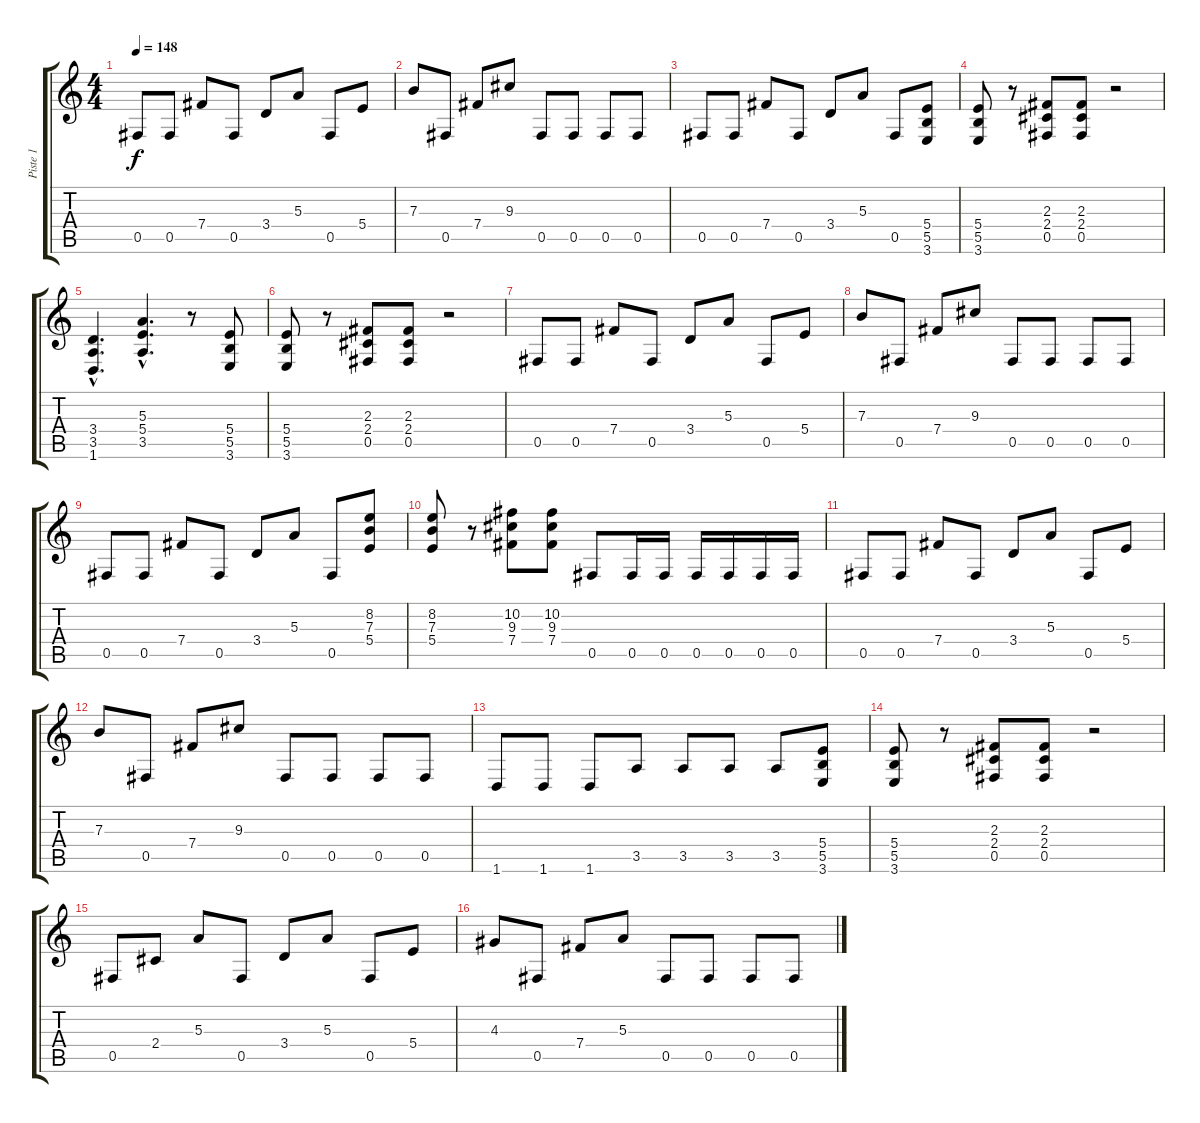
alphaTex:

\track ("Piste 1" "Piste 1") {instrument distortionguitar}
\staff {score tabs}
\tuning (Db4 Ab3 E3 B2 Gb2 Db2) {hide}
\ts (4 4)
\tempo 148
\clef g2
\ks c
0.5.8{dy f instrument distortionguitar} 0.5.8 7.4.8 0.5.8 3.4.8 5.3.8 0.5.8 5.4.8 |
7.3.8 0.5.8 7.4.8 9.3.8 0.5.8 0.5.8 0.5.8 0.5.8 |
0.5.8 0.5.8 7.4.8 0.5.8 3.4.8 5.3.8 0.5.8 (5.4 5.5 3.6).8 |
(5.4 5.5 3.6).8 r.8 (2.3 2.4 0.5).8 (2.3 2.4 0.5).8 r.2 |
(3.4{hac} 3.5{hac} 1.6{hac}).4{d} (5.3{hac} 5.4{hac} 3.5{hac}).4{d} r.8 (5.4 5.5 3.6).8 |
(5.4 5.5 3.6).8 r.8 (2.3 2.4 0.5).8 (2.3 2.4 0.5).8 r.2 |
0.5.8 0.5.8 7.4.8 0.5.8 3.4.8 5.3.8 0.5.8 5.4.8 |
7.3.8 0.5.8 7.4.8 9.3.8 0.5.8 0.5.8 0.5.8 0.5.8 |
0.5.8 0.5.8 7.4.8 0.5.8 3.4.8 5.3.8 0.5.8 (8.2 7.3 5.4).8 |
(8.2 7.3 5.4).8 r.8 (10.2 9.3 7.4).8 (10.2 9.3 7.4).8 0.5.8 0.5.16 0.5.16 0.5.16 0.5.16 0.5.16 0.5.16 |
0.5.8 0.5.8 7.4.8 0.5.8 3.4.8 5.3.8 0.5.8 5.4.8 |
7.3.8 0.5.8 7.4.8 9.3.8 0.5.8 0.5.8 0.5.8 0.5.8 |
1.6.8 1.6.8 1.6.8 3.5.8 3.5.8 3.5.8 3.5.8 (5.4 5.5 3.6).8 |
(5.4 5.5 3.6).8 r.8 (2.3 2.4 0.5).8 (2.3 2.4 0.5).8 r.2 |
0.5.8 2.4.8 5.3.8 0.5.8 3.4.8 5.3.8 0.5.8 5.4.8 |
4.3.8 0.5.8 7.4.8 5.3.8 0.5.8 0.5.8 0.5.8 0.5.8
